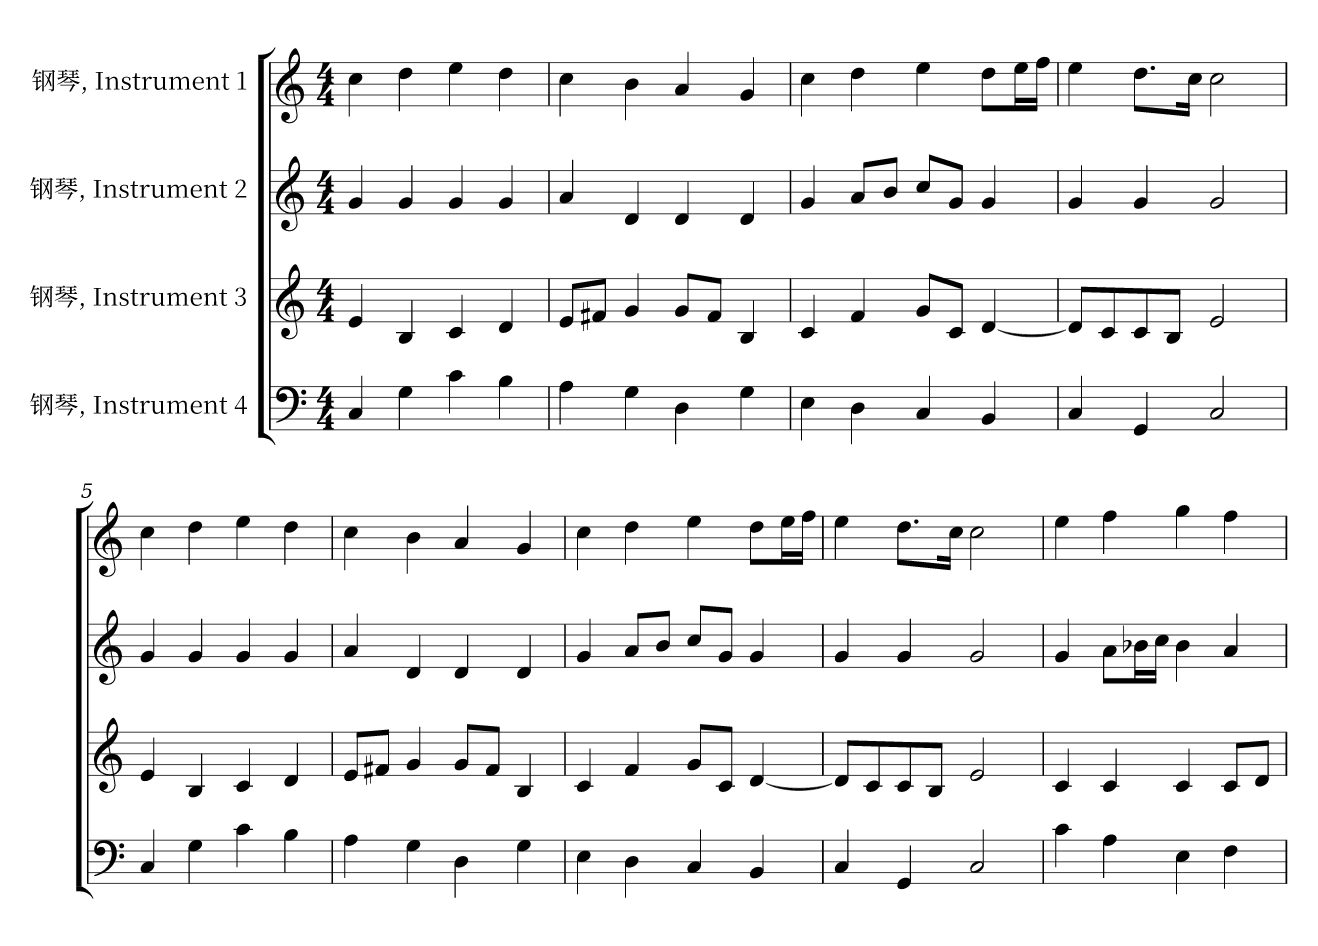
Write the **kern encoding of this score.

**kern	**kern	**kern	**kern
*part4	*part3	*part2	*part1
*staff4	*staff3	*staff2	*staff1
*I"钢琴, Instrument 4	*I"钢琴, Instrument 3	*I"钢琴, Instrument 2	*I"钢琴, Instrument 1
*clefF4	*clefG2	*clefG2	*clefG2
*k[]	*k[]	*k[]	*k[]
*M4/4	*M4/4	*M4/4	*M4/4
*MM96	*MM96	*MM96	*MM96
=1	=1	=1	=1
4C/	4e/	4g/	4cc\
4G\	4B/	4g/	4dd\
4c\	4c/	4g/	4ee\
4B\	4d/	4g/	4dd\
=2	=2	=2	=2
4A\	8e/L	4a/	4cc\
.	8f#X/J	.	.
4G\	4g/	4d/	4b\
4D\	8g/L	4d/	4a/
.	8f#/J	.	.
4G\	4B/	4d/	4g/
=3	=3	=3	=3
4E\	4c/	4g/	4cc\
4D\	4f/	8a/L	4dd\
.	.	8b/J	.
4C/	8g/L	8cc/L	4ee\
.	8c/J	8g/J	.
4BB/	[4d/	4g/	8dd\L
.	.	.	16ee\L
.	.	.	16ff\JJ
=4	=4	=4	=4
4C/	8d/L]	4g/	4ee\
.	8c/	.	.
4GG/	8c/	4g/	8.dd\L
.	8B/J	.	.
.	.	.	16cc\Jk
2C/	2e/	2g/	2cc\
=5	=5	=5	=5
4C/	4e/	4g/	4cc\
4G\	4B/	4g/	4dd\
4c\	4c/	4g/	4ee\
4B\	4d/	4g/	4dd\
!!LO:LB:g=z
=6	=6	=6	=6
4A\	8e/L	4a/	4cc\
.	8f#X/J	.	.
4G\	4g/	4d/	4b\
4D\	8g/L	4d/	4a/
.	8f#/J	.	.
4G\	4B/	4d/	4g/
=7	=7	=7	=7
4E\	4c/	4g/	4cc\
4D\	4f/	8a/L	4dd\
.	.	8b/J	.
4C/	8g/L	8cc/L	4ee\
.	8c/J	8g/J	.
4BB/	[4d/	4g/	8dd\L
.	.	.	16ee\L
.	.	.	16ff\JJ
=8	=8	=8	=8
4C/	8d/L]	4g/	4ee\
.	8c/	.	.
4GG/	8c/	4g/	8.dd\L
.	8B/J	.	.
.	.	.	16cc\Jk
2C/	2e/	2g/	2cc\
=9	=9	=9	=9
4c\	4c/	4g/	4ee\
4A\	4c/	8a\L	4ff\
.	.	16b-X\L	.
.	.	16cc\JJ	.
4E\	4c/	4b-\	4gg\
4F\	8c/L	4a/	4ff\
.	8d/J	.	.
=	=	=	=
*-	*-	*-	*-
